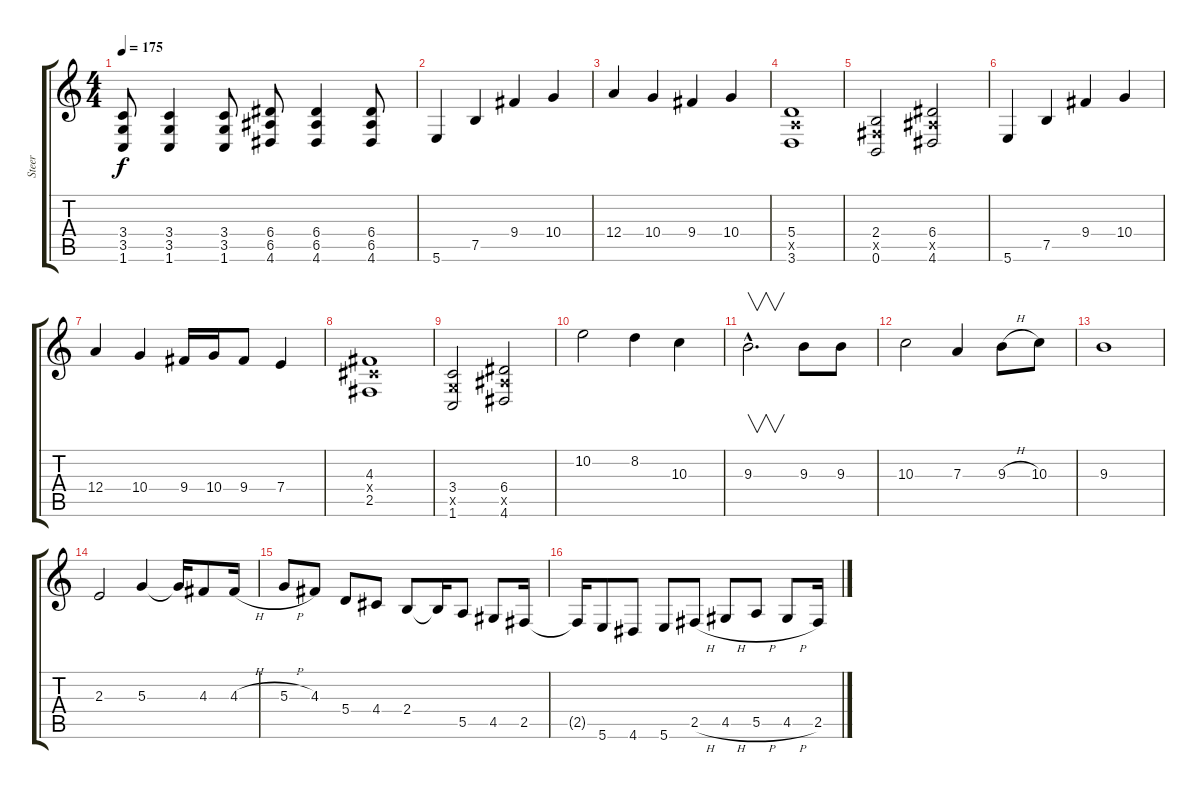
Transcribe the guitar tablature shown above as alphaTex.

\track ("Steer" "Steer") {instrument distortionguitar}
\staff {score tabs}
\tuning (B3 Gb3 D3 A2 E2 B1) {hide}
\ts (4 4)
\tempo 175
\clef g2
\ks c
(3.4 3.5 1.6).8{dy f} (3.4 3.5 1.6).4 (3.4 3.5 1.6).8 (6.4 6.5 4.6).8 (6.4 6.5 4.6).4 (6.4 6.5 4.6).8 |
5.6.4 7.5.4 9.4.4 10.4.4 |
12.4.4 10.4.4 9.4.4 10.4.4 |
(5.4 5.5{x} 3.6).1 |
(2.4 2.5{x} 0.6).2 (6.4 6.5{x} 4.6).2 |
5.6.4 7.5.4 9.4.4 10.4.4 |
12.4.4 10.4.4 9.4.16 10.4.16 9.4.8 7.4.4 |
(4.3 4.4{x} 2.5).1 |
(3.4 3.5{x} 1.6).2 (6.4 6.5{x} 4.6).2 |
10.2.2 8.2.4 10.3.4 |
9.3{hac}.2{v d} 9.3.8 9.3.8 |
10.3.2 7.3.4 9.3{h}.8 10.3.8 |
9.3.1 |
2.3.2 5.3.4 5.3{t}.16 4.3.8 4.3{h}.16 |
5.3{h}.8 4.3.8 5.4.8 4.4.8 2.4.8 2.4{t}.16 5.5.8 4.5.8 2.5.16 |
2.5{t}.16 5.6.8 4.6.8 5.6.8 2.5{h}.8 4.5{h}.8 5.5{h}.8 4.5{h}.8 2.5.16
